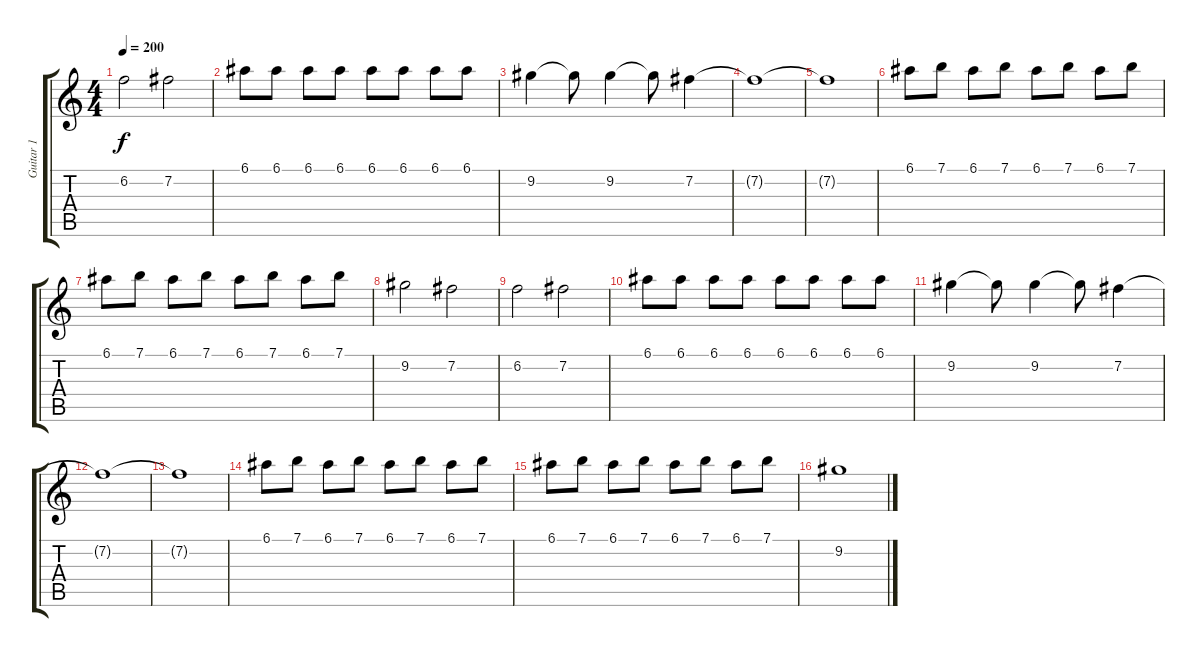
\track ("Guitar 1" "Guitar 1") {instrument distortionguitar}
\staff {score tabs}
\tuning (E4 B3 G3 D3 A2 E2) {hide}
\ts (4 4)
\tempo 200
\clef g2
\ks c
6.2.2{dy f} 7.2.2 |
6.1.8 6.1.8 6.1.8 6.1.8 6.1.8 6.1.8 6.1.8 6.1.8 |
9.2.4 9.2{t}.8 9.2.4 9.2{t}.8 7.2.4 |
7.2{t}.1 |
7.2{t}.1 |
6.1.8 7.1.8 6.1.8 7.1.8 6.1.8 7.1.8 6.1.8 7.1.8 |
6.1.8 7.1.8 6.1.8 7.1.8 6.1.8 7.1.8 6.1.8 7.1.8 |
9.2.2 7.2.2 |
6.2.2 7.2.2 |
6.1.8 6.1.8 6.1.8 6.1.8 6.1.8 6.1.8 6.1.8 6.1.8 |
9.2.4 9.2{t}.8 9.2.4 9.2{t}.8 7.2.4 |
7.2{t}.1 |
7.2{t}.1 |
6.1.8 7.1.8 6.1.8 7.1.8 6.1.8 7.1.8 6.1.8 7.1.8 |
6.1.8 7.1.8 6.1.8 7.1.8 6.1.8 7.1.8 6.1.8 7.1.8 |
9.2.1
